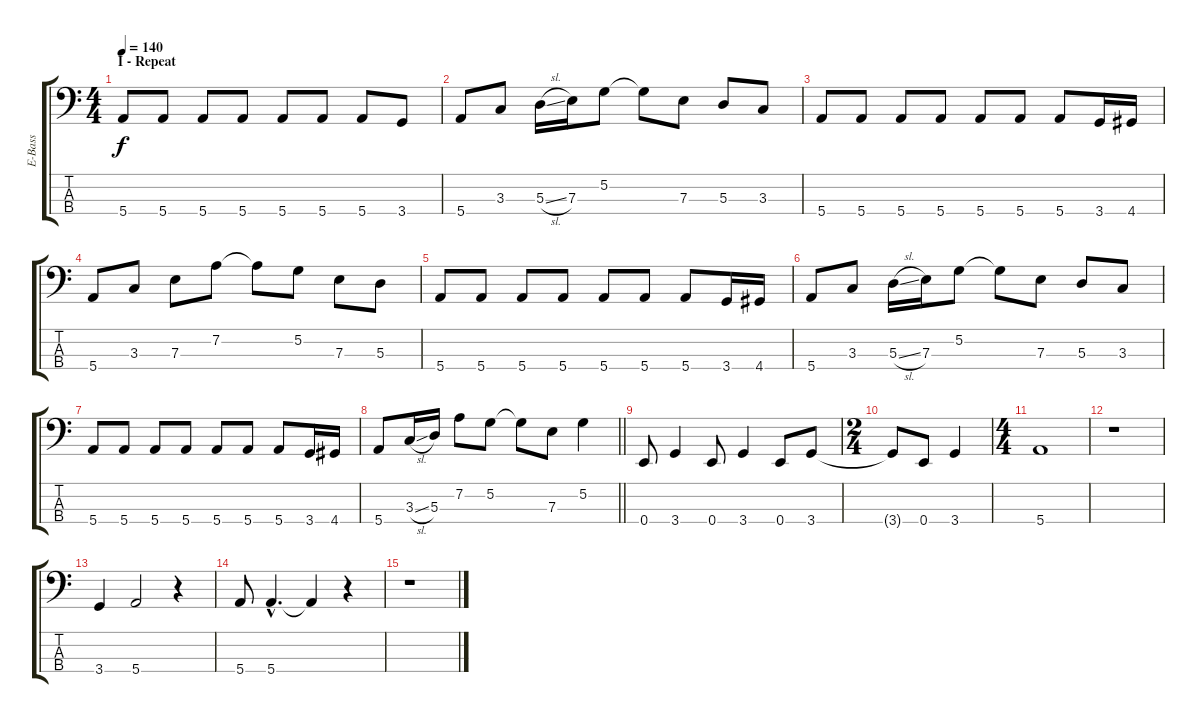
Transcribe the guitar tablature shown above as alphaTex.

\track ("E-Bass" "E-Bass") {instrument electricbassfinger}
\staff {score tabs}
\tuning (G2 D2 A1 E1) {hide}
\ts (4 4)
\section ("" "I - Repeat")
\tempo 140
\clef f4
\ks c
5.4.8{dy f} 5.4.8 5.4.8 5.4.8 5.4.8 5.4.8 5.4.8 3.4.8 |
5.4.8 3.3.8 5.3{sl}.16 7.3.16 5.2.8 5.2{t}.8 7.3.8 5.3.8 3.3.8 |
5.4.8 5.4.8 5.4.8 5.4.8 5.4.8 5.4.8 5.4.8 3.4.16 4.4.16 |
5.4.8 3.3.8 7.3.8 7.2.8 7.2{t}.8 5.2.8 7.3.8 5.3.8 |
5.4.8 5.4.8 5.4.8 5.4.8 5.4.8 5.4.8 5.4.8 3.4.16 4.4.16 |
5.4.8 3.3.8 5.3{sl}.16 7.3.16 5.2.8 5.2{t}.8 7.3.8 5.3.8 3.3.8 |
5.4.8 5.4.8 5.4.8 5.4.8 5.4.8 5.4.8 5.4.8 3.4.16 4.4.16 |
\barLineRight lightlight
5.4.8 3.3{sl}.16 5.3.16 7.2.8 5.2.8 5.2{t}.8 7.3.8 5.2.4 |
0.4.8 3.4.4 0.4.8 3.4.4 0.4.8 3.4.8 |
\ts (2 4)
3.4{t}.8 0.4.8 3.4.4 |
\ts (4 4)
5.4.1 |
r.1 |
3.4.4 5.4.2 r.4 |
5.4.8 5.4{hac}.4{d} 5.4{t}.4 r.4 |
r.1
